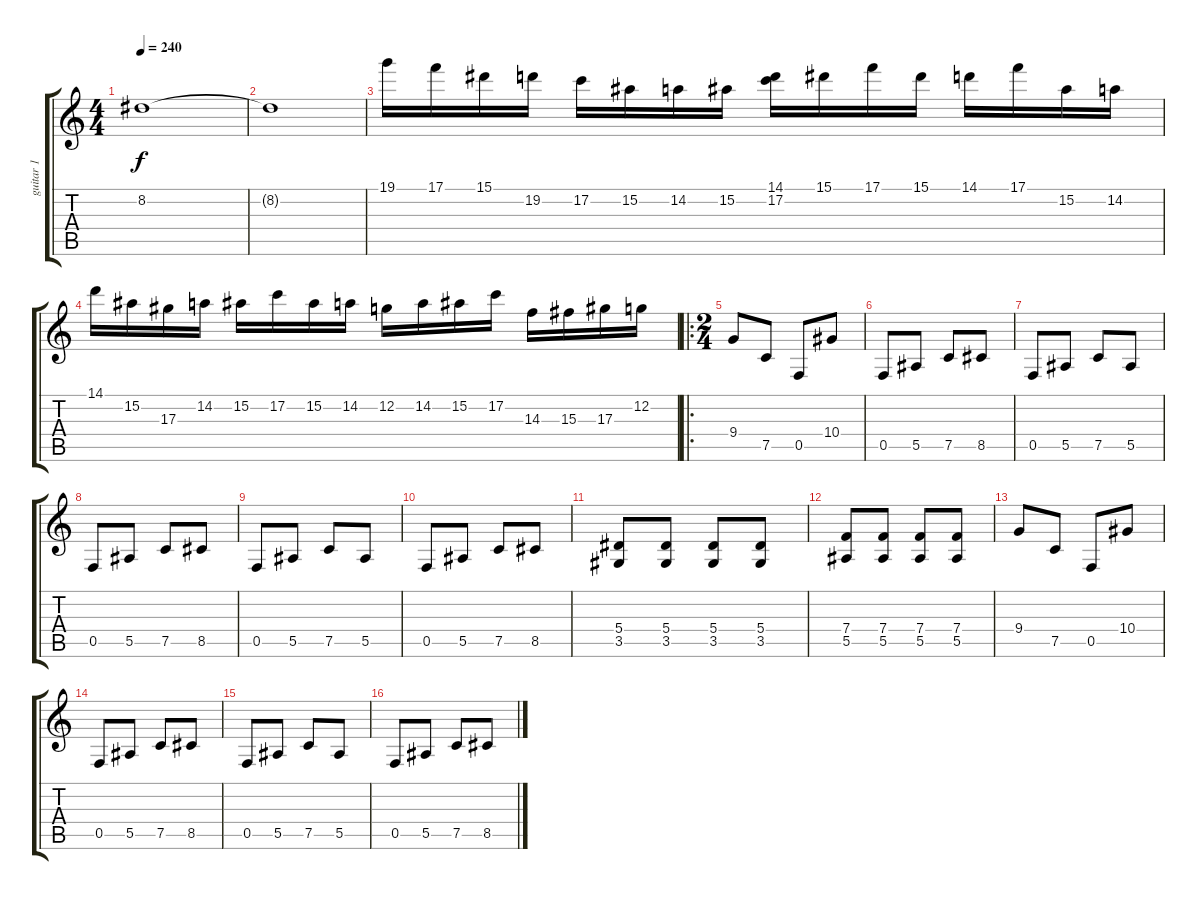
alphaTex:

\track ("guitar 1" "guitar 1") {instrument overdrivenguitar}
\staff {score tabs}
\tuning (C4 G3 Eb3 Bb2 F2 C2) {hide}
\ts (4 4)
\tempo 240
\clef g2
\ks c
8.2.1{dy f} |
8.2{t}.1 |
19.1.16 17.1.16 15.1.16 19.2.16 17.2.16 15.2.16 14.2.16 15.2.16 (14.1 17.2).16 15.1.16 17.1.16 15.1.16 14.1.16 17.1.16 15.2.16 14.2.16 |
14.1.16 15.2.16 17.3.16 14.2.16 15.2.16 17.2.16 15.2.16 14.2.16 12.2.16 14.2.16 15.2.16 17.2.16 14.3.16 15.3.16 17.3.16 12.2.16 |
\ro
\ts (2 4)
9.4.8 7.5.8 0.5.8 10.4.8 |
0.5.8 5.5.8 7.5.8 8.5.8 |
0.5.8 5.5.8 7.5.8 5.5.8 |
0.5.8 5.5.8 7.5.8 8.5.8 |
0.5.8 5.5.8 7.5.8 5.5.8 |
0.5.8 5.5.8 7.5.8 8.5.8 |
(5.4 3.5).8 (5.4 3.5).8 (5.4 3.5).8 (5.4 3.5).8 |
(7.4 5.5).8 (7.4 5.5).8 (7.4 5.5).8 (7.4 5.5).8 |
9.4.8 7.5.8 0.5.8 10.4.8 |
0.5.8 5.5.8 7.5.8 8.5.8 |
0.5.8 5.5.8 7.5.8 5.5.8 |
0.5.8 5.5.8 7.5.8 8.5.8
